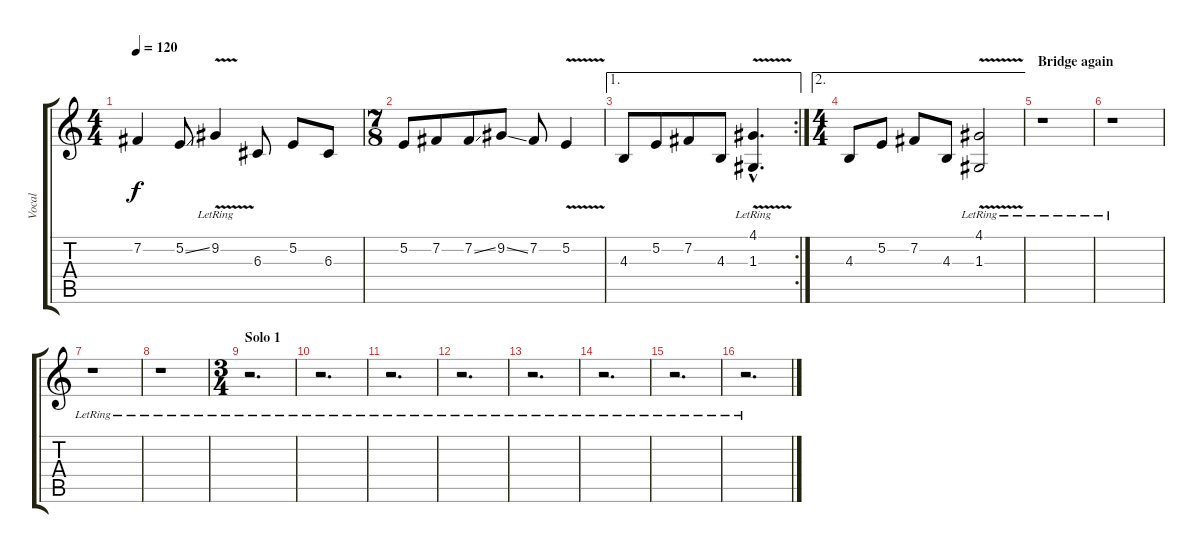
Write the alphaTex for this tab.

\track ("Vocal" "Vocal") {instrument lead8bassandlead}
\staff {score tabs}
\tuning (E4 B3 G3 D3 A2 E2) {hide}
\ts (4 4)
\tempo 120
\clef g2
\ks c
7.2.4{dy f} 5.2{ss}.8 9.2{v lr}.4 6.3.8 5.2.8 6.3.8 |
\ts (7 8)
5.2.8 7.2.8 7.2{ss}.8 9.2{ss}.8 7.2.8 5.2{v}.4 |
\ae 1
\rc 2
4.3.8 5.2.8 7.2.8 4.3.8 (4.1{v hac lr} 1.3{v hac lr}).4{d} |
\ae 2
\ts (4 4)
4.3.8 5.2.8 7.2.8 4.3.8 (4.1{v lr} 1.3{v lr}).2 |
\section ("" "Bridge again")
r.1 |
r.1 |
r.1 |
r.1 |
\ts (3 4)
\section ("" "Solo 1")
r.2{d} |
r.2{d} |
r.2{d} |
r.2{d} |
r.2{d} |
r.2{d} |
r.2{d} |
r.2{d}
